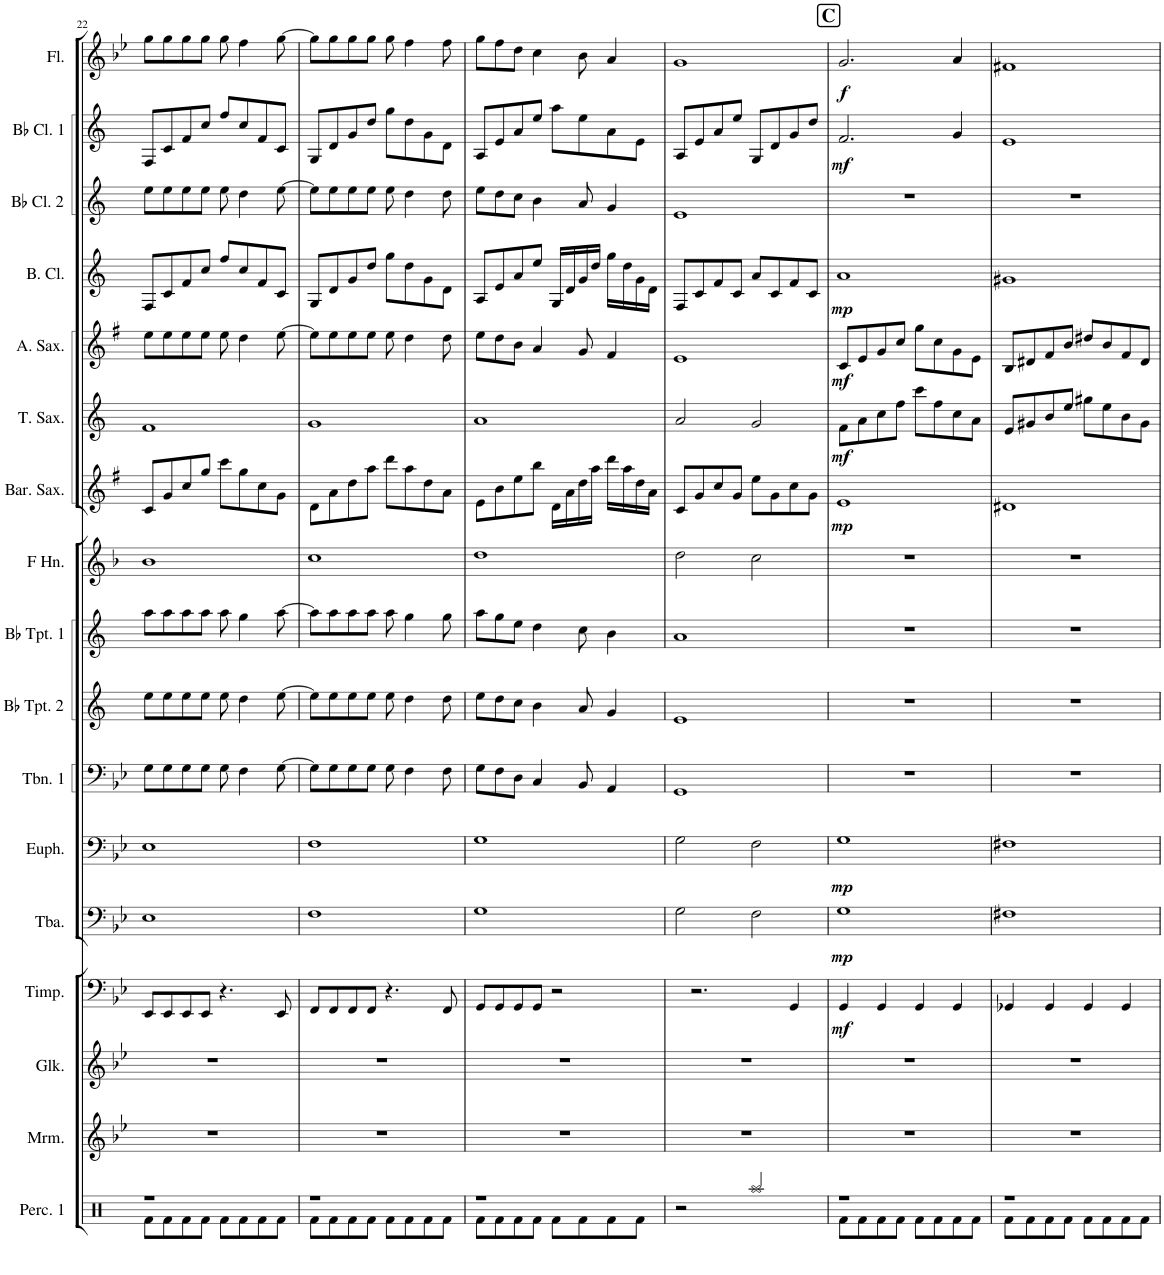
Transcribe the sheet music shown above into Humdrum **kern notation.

**kern	**kern	**kern	**kern	**dynam	**kern	**dynam	**kern	**dynam	**kern	**kern	**kern	**kern	**kern	**dynam	**kern	**dynam	**kern	**dynam	**kern	**dynam	**kern	**kern	**dynam	**kern	**dynam
*part17	*part16	*part15	*part14	*part14	*part13	*part13	*part12	*part12	*part11	*part10	*part9	*part8	*part7	*part7	*part6	*part6	*part5	*part5	*part4	*part4	*part3	*part2	*part2	*part1	*part1
*staff17	*staff16	*staff15	*staff14	*staff14	*staff13	*staff13	*staff12	*staff12	*staff11	*staff10	*staff9	*staff8	*staff7	*staff7	*staff6	*staff6	*staff5	*staff5	*staff4	*staff4	*staff3	*staff2	*staff2	*staff1	*staff1
*I"Percussion 1	*I"Marimba	*I"Glockenspiel	*I"Timpani	*	*I"Tuba	*	*I"Euphonium	*	*I"Trombone	*I"Bb Trumpet 2	*I"Bb Trumpet 1	*I"Horn in F	*I"Baritone Saxophone	*	*I"Tenor Saxophone	*	*I"Alto Saxophone	*	*I"Bass Clarinet	*	*I"Bb Clarinet 2	*I"Bb Clarinet 1	*	*I"Flute	*
*I'Perc. 1	*I'Mrm.	*I'Glk.	*I'Timp.	*	*I'Tba.	*	*I'Euph.	*	*I'Tbn. 1	*I'Bb Tpt. 2	*I'Bb Tpt. 1	*	*I'Bar. Sax.	*	*I'T. Sax.	*	*I'A. Sax.	*	*I'B. Cl.	*	*I'Bb Cl. 2	*I'Bb Cl. 1	*	*I'Fl.	*
!!LO:PB:g=z
*clefX	*clefG2	*clefG2	*clefF4	*	*clefF4	*	*clefF4	*	*clefF4	*clefG2	*clefG2	*clefG2	*clefG2	*	*clefG2	*	*clefG2	*	*clefG2	*	*clefG2	*clefG2	*	*clefG2	*
*	*	*Trd-14c-24	*	*	*	*	*	*	*	*Trd1c2	*Trd1c2	*Trd4c7	*Trd12c21	*	*Trd8c14	*	*Trd5c9	*	*Trd8c14	*	*Trd1c2	*Trd1c2	*	*	*
*k[]	*k[b-e-]	*k[b-e-]	*k[b-e-]	*	*k[b-e-]	*	*k[b-e-]	*	*k[b-e-]	*k[]	*k[]	*k[b-]	*k[f#]	*	*k[]	*	*k[f#]	*	*k[]	*	*k[]	*k[]	*	*k[b-e-]	*
*M4/4	*M4/4	*M4/4	*M4/4	*	*M4/4	*	*M4/4	*	*M4/4	*M4/4	*M4/4	*M4/4	*M4/4	*	*M4/4	*	*M4/4	*	*M4/4	*	*M4/4	*M4/4	*	*M4/4	*
=22	=22	=22	=22	=22	=22	=22	=22	=22	=22	=22	=22	=22	=22	=22	=22	=22	=22	=22	=22	=22	=22	=22	=22	=22	=22
*^	*	*	*	*	*	*	*	*	*	*	*	*	*	*	*	*	*	*	*	*	*	*	*	*	*
1r	8Rf\L	1r	1r	8EE-/L	.	1E-	.	1E-	.	8G\L	8ee\L	8aa\L	1b-	8c/L	.	1f	.	8ee\L	.	8F/L	.	8ee\L	8F/L	.	8gg\L	.
.	8Rf\	.	.	8EE-/	.	.	.	.	.	8G\	8ee\	8aa\	.	8g/	.	.	.	8ee\	.	8c/	.	8ee\	8c/	.	8gg\	.
.	8Rf\	.	.	8EE-/	.	.	.	.	.	8G\	8ee\	8aa\	.	8cc/	.	.	.	8ee\	.	8f/	.	8ee\	8f/	.	8gg\	.
.	8Rf\J	.	.	8EE-/J	.	.	.	.	.	8G\J	8ee\J	8aa\J	.	8gg/J	.	.	.	8ee\J	.	8cc/J	.	8ee\J	8cc/J	.	8gg\J	.
.	8Rf\L	.	.	4.r	.	.	.	.	.	8G\	8ee\	8aa\	.	8ccc\L	.	.	.	8ee\	.	8ff/L	.	8ee\	8ff/L	.	8gg\	.
.	8Rf\	.	.	.	.	.	.	.	.	4F\	4dd\	4gg\	.	8gg\	.	.	.	4dd\	.	8cc/	.	4dd\	8cc/	.	4ff\	.
.	8Rf\	.	.	.	.	.	.	.	.	.	.	.	.	8cc\	.	.	.	.	.	8f/	.	.	8f/	.	.	.
.	8Rf\J	.	.	8EE-/	.	.	.	.	.	[8G\	[8ee\	[8aa\	.	8g\J	.	.	.	[8ee\	.	8c/J	.	[8ee\	8c/J	.	[8gg\	.
=23	=23	=23	=23	=23	=23	=23	=23	=23	=23	=23	=23	=23	=23	=23	=23	=23	=23	=23	=23	=23	=23	=23	=23	=23	=23	=23
1r	8Rf\L	1r	1r	8FF/L	.	1F	.	1F	.	8G\L]	8ee\L]	8aa\L]	1cc	8d\L	.	1g	.	8ee\L]	.	8G/L	.	8ee\L]	8G/L	.	8gg\L]	.
.	8Rf\	.	.	8FF/	.	.	.	.	.	8G\	8ee\	8aa\	.	8a\	.	.	.	8ee\	.	8d/	.	8ee\	8d/	.	8gg\	.
.	8Rf\	.	.	8FF/	.	.	.	.	.	8G\	8ee\	8aa\	.	8dd\	.	.	.	8ee\	.	8g/	.	8ee\	8g/	.	8gg\	.
.	8Rf\J	.	.	8FF/J	.	.	.	.	.	8G\J	8ee\J	8aa\J	.	8aa\J	.	.	.	8ee\J	.	8dd/J	.	8ee\J	8dd/J	.	8gg\J	.
.	8Rf\L	.	.	4.r	.	.	.	.	.	8G\	8ee\	8aa\	.	8ddd\L	.	.	.	8ee\	.	8gg\L	.	8ee\	8gg\L	.	8gg\	.
.	8Rf\	.	.	.	.	.	.	.	.	4F\	4dd\	4gg\	.	8aa\	.	.	.	4dd\	.	8dd\	.	4dd\	8dd\	.	4ff\	.
.	8Rf\	.	.	.	.	.	.	.	.	.	.	.	.	8dd\	.	.	.	.	.	8g\	.	.	8g\	.	.	.
.	8Rf\J	.	.	8FF/	.	.	.	.	.	8F\	8dd\	8gg\	.	8a\J	.	.	.	8dd\	.	8d\J	.	8dd\	8d\J	.	8ff\	.
=24	=24	=24	=24	=24	=24	=24	=24	=24	=24	=24	=24	=24	=24	=24	=24	=24	=24	=24	=24	=24	=24	=24	=24	=24	=24	=24
1r	8Rf\L	1r	1r	8GG/L	.	1G	.	1G	.	8G\L	8ee\L	8aa\L	1dd	8e\L	.	1a	.	8ee\L	.	8A/L	.	8ee\L	8A/L	.	8gg\L	.
.	8Rf\	.	.	8GG/	.	.	.	.	.	8F\	8dd\	8gg\	.	8b\	.	.	.	8dd\	.	8e/	.	8dd\	8e/	.	8ff\	.
.	8Rf\	.	.	8GG/	.	.	.	.	.	8D\J	8cc\J	8ee\J	.	8ee\	.	.	.	8b\J	.	8a/	.	8cc\J	8a/	.	8dd\J	.
.	8Rf\J	.	.	8GG/J	.	.	.	.	.	4C/	4b\	4dd\	.	8bb\J	.	.	.	4a/	.	8ee/J	.	4b\	8ee/J	.	4cc\	.
.	8Rf\L	.	.	2r	.	.	.	.	.	.	.	.	.	16d\LL	.	.	.	.	.	16G/LL	.	.	8aa\L	.	.	.
.	.	.	.	.	.	.	.	.	.	.	.	.	.	16a\	.	.	.	.	.	16d/	.	.	.	.	.	.
.	8Rf\	.	.	.	.	.	.	.	.	8BB-/	8a/	8cc\	.	16dd\	.	.	.	8g/	.	16g/	.	8a/	8ee\	.	8b-\	.
.	.	.	.	.	.	.	.	.	.	.	.	.	.	16aa\JJ	.	.	.	.	.	16dd/JJ	.	.	.	.	.	.
.	8Rf\	.	.	.	.	.	.	.	.	4AA/	4g/	4b\	.	16ddd\LL	.	.	.	4f#/	.	16gg\LL	.	4g/	8a\	.	4a/	.
.	.	.	.	.	.	.	.	.	.	.	.	.	.	16aa\	.	.	.	.	.	16dd\	.	.	.	.	.	.
.	8Rf\J	.	.	.	.	.	.	.	.	.	.	.	.	16dd\	.	.	.	.	.	16g\	.	.	8e\J	.	.	.
.	.	.	.	.	.	.	.	.	.	.	.	.	.	16a\JJ	.	.	.	.	.	16d\JJ	.	.	.	.	.	.
*v	*v	*	*	*	*	*	*	*	*	*	*	*	*	*	*	*	*	*	*	*	*	*	*	*	*	*
=25	=25	=25	=25	=25	=25	=25	=25	=25	=25	=25	=25	=25	=25	=25	=25	=25	=25	=25	=25	=25	=25	=25	=25	=25	=25
2r	1r	1r	2.r	.	2G\	.	2G\	.	1GG	1e	1a	2dd\	8c/L	.	2a/	.	1e	.	8F/L	.	1e	8A/L	.	1g	.
.	.	.	.	.	.	.	.	.	.	.	.	.	8g/	.	.	.	.	.	8c/	.	.	8e/	.	.	.
.	.	.	.	.	.	.	.	.	.	.	.	.	8cc/	.	.	.	.	.	8f/	.	.	8a/	.	.	.
.	.	.	.	.	.	.	.	.	.	.	.	.	8g/J	.	.	.	.	.	8c/J	.	.	8ee/J	.	.	.
2Raa/	.	.	.	.	2F\	.	2F\	.	.	.	.	2cc\	8ee\L	.	2g/	.	.	.	8a/L	.	.	8G/L	.	.	.
.	.	.	.	.	.	.	.	.	.	.	.	.	8g\	.	.	.	.	.	8c/	.	.	8d/	.	.	.
.	.	.	4GG/	.	.	.	.	.	.	.	.	.	8cc\	.	.	.	.	.	8f/	.	.	8g/	.	.	.
.	.	.	.	.	.	.	.	.	.	.	.	.	8g\J	.	.	.	.	.	8c/J	.	.	8dd/J	.	.	.
!!LO:REH:place=s1:a:B:cj:fs=14:t=C
=26	=26	=26	=26	=26	=26	=26	=26	=26	=26	=26	=26	=26	=26	=26	=26	=26	=26	=26	=26	=26	=26	=26	=26	=26	=26
*^	*	*	*	*	*	*	*	*	*	*	*	*	*	*	*	*	*	*	*	*	*	*	*	*	*
!	!	!	!	!	!LO:DY:b	!	!LO:DY:b	!	!LO:DY:b	!	!	!	!	!	!LO:DY:b	!	!LO:DY:b	!	!LO:DY:b	!	!LO:DY:b	!	!	!LO:DY:b	!	!LO:DY:b
1r	8Rf\L	1r	1r	4GG/	mf	1G	mp	1G	mp	1r	1r	1r	1r	1e	mp	8f\L	mf	8c/L	mf	1a	mp	1r	2.f/	mf	2.g/	f
.	8Rf\	.	.	.	.	.	.	.	.	.	.	.	.	.	.	8a\	.	8e/	.	.	.	.	.	.	.	.
.	8Rf\	.	.	4GG/	.	.	.	.	.	.	.	.	.	.	.	8cc\	.	8g/	.	.	.	.	.	.	.	.
.	8Rf\J	.	.	.	.	.	.	.	.	.	.	.	.	.	.	8ff\J	.	8cc/J	.	.	.	.	.	.	.	.
.	8Rf\L	.	.	4GG/	.	.	.	.	.	.	.	.	.	.	.	8ccc\L	.	8gg\L	.	.	.	.	.	.	.	.
.	8Rf\	.	.	.	.	.	.	.	.	.	.	.	.	.	.	8ff\	.	8cc\	.	.	.	.	.	.	.	.
.	8Rf\	.	.	4GG/	.	.	.	.	.	.	.	.	.	.	.	8cc\	.	8g\	.	.	.	.	4g/	.	4a/	.
.	8Rf\J	.	.	.	.	.	.	.	.	.	.	.	.	.	.	8a\J	.	8e\J	.	.	.	.	.	.	.	.
=27	=27	=27	=27	=27	=27	=27	=27	=27	=27	=27	=27	=27	=27	=27	=27	=27	=27	=27	=27	=27	=27	=27	=27	=27	=27	=27
1r	8Rf\L	1r	1r	4GG-X/	.	1F#X	.	1F#X	.	1r	1r	1r	1r	1d#X	.	8e/L	.	8B/L	.	1g#X	.	1r	1e	.	1f#X	.
.	8Rf\	.	.	.	.	.	.	.	.	.	.	.	.	.	.	8g#X/	.	8d#X/	.	.	.	.	.	.	.	.
.	8Rf\	.	.	4GG-/	.	.	.	.	.	.	.	.	.	.	.	8b/	.	8f#/	.	.	.	.	.	.	.	.
.	8Rf\J	.	.	.	.	.	.	.	.	.	.	.	.	.	.	8ee/J	.	8b/J	.	.	.	.	.	.	.	.
.	8Rf\L	.	.	4GG-/	.	.	.	.	.	.	.	.	.	.	.	8gg#X\L	.	8dd#X/L	.	.	.	.	.	.	.	.
.	8Rf\	.	.	.	.	.	.	.	.	.	.	.	.	.	.	8ee\	.	8b/	.	.	.	.	.	.	.	.
.	8Rf\	.	.	4GG-/	.	.	.	.	.	.	.	.	.	.	.	8b\	.	8f#/	.	.	.	.	.	.	.	.
.	8Rf\J	.	.	.	.	.	.	.	.	.	.	.	.	.	.	8g#\J	.	8d#/J	.	.	.	.	.	.	.	.
*v	*v	*	*	*	*	*	*	*	*	*	*	*	*	*	*	*	*	*	*	*	*	*	*	*	*	*
=	=	=	=	=	=	=	=	=	=	=	=	=	=	=	=	=	=	=	=	=	=	=	=	=	=
*-	*-	*-	*-	*-	*-	*-	*-	*-	*-	*-	*-	*-	*-	*-	*-	*-	*-	*-	*-	*-	*-	*-	*-	*-	*-
